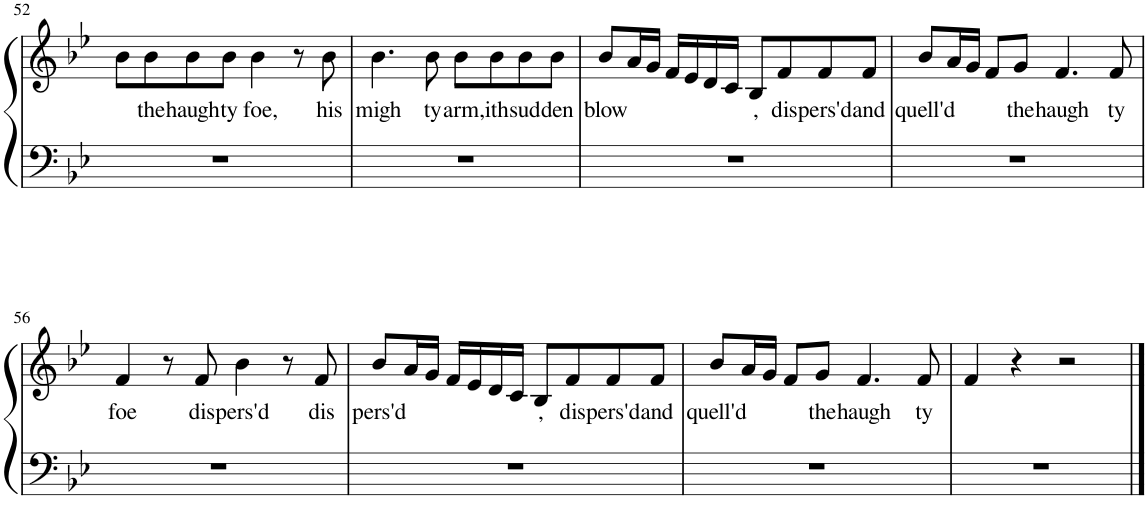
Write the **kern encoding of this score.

**kern	**kern	**text
*part1	*part1	*part1
*staff2	*staff1	*staff1
*I"Piano	*	*
*I'Pno.	*	*
!!LO:PB:g=z
*clefF4	*clefG2	*
*k[b-e-]	*k[b-e-]	*
*M4/4	*M4/4	*
*met(c)	*met(c)	*
=52	=52	=52
1r	8b-\L	.
!	!	!LO:LY:b
.	8b-\	the
!	!	!LO:LY:b
.	8b-\	haugh
!	!	!LO:LY:b
.	8b-\J	ty
!	!	!LO:LY:b
.	4b-\	foe,
.	8r	.
!	!	!LO:LY:b
.	8b-\	his
=53	=53	=53
!	!	!LO:LY:b
1r	4.b-\	migh
!	!	!LO:LY:b
.	8b-\	ty
!	!	!LO:LY:b
.	8b-\L	arm,
!	!	!LO:LY:b
.	8b-\	ith
!	!	!LO:LY:b
.	8b-\	sud
!	!	!LO:LY:b
.	8b-\J	den
=54	=54	=54
!	!	!LO:LY:b
1r	8b-/L	blow
.	16a/L	.
.	16g/JJ	.
.	16f/LL	.
.	16e-/	.
.	16d/	.
.	16c/JJ	.
!	!	!LO:LY:b
.	8B-/L	,
!	!	!LO:LY:b
.	8f/	dis
!	!	!LO:LY:b
.	8f/	pers'd
!	!	!LO:LY:b
.	8f/J	and
=55	=55	=55
!	!	!LO:LY:b
1r	8b-/L	quell'd
.	16a/L	.
.	16g/JJ	.
.	8f/L	.
!	!	!LO:LY:b
.	8g/J	the
!	!	!LO:LY:b
.	4.f/	haugh
!	!	!LO:LY:b
.	8f/	ty
!!LO:LB:g=z
=56	=56	=56
!	!	!LO:LY:b
1r	4f/	foe
.	8r	.
!	!	!LO:LY:b
.	8f/	dis
!	!	!LO:LY:b
.	4b-\	pers'd
.	8r	.
!	!	!LO:LY:b
.	8f/	dis
=57	=57	=57
!	!	!LO:LY:b
1r	8b-/L	pers'd
.	16a/L	.
.	16g/JJ	.
.	16f/LL	.
.	16e-/	.
.	16d/	.
.	16c/JJ	.
!	!	!LO:LY:b
.	8B-/L	,
!	!	!LO:LY:b
.	8f/	dis
!	!	!LO:LY:b
.	8f/	pers'd
!	!	!LO:LY:b
.	8f/J	and
=58	=58	=58
!	!	!LO:LY:b
1r	8b-/L	quell'd
.	16a/L	.
.	16g/JJ	.
.	8f/L	.
!	!	!LO:LY:b
.	8g/J	the
!	!	!LO:LY:b
.	4.f/	haugh
!	!	!LO:LY:b
.	8f/	ty
=59	=59	=59
1r	4f/	.
.	4r	.
.	2r	.
==	==	==
*-	*-	*-
